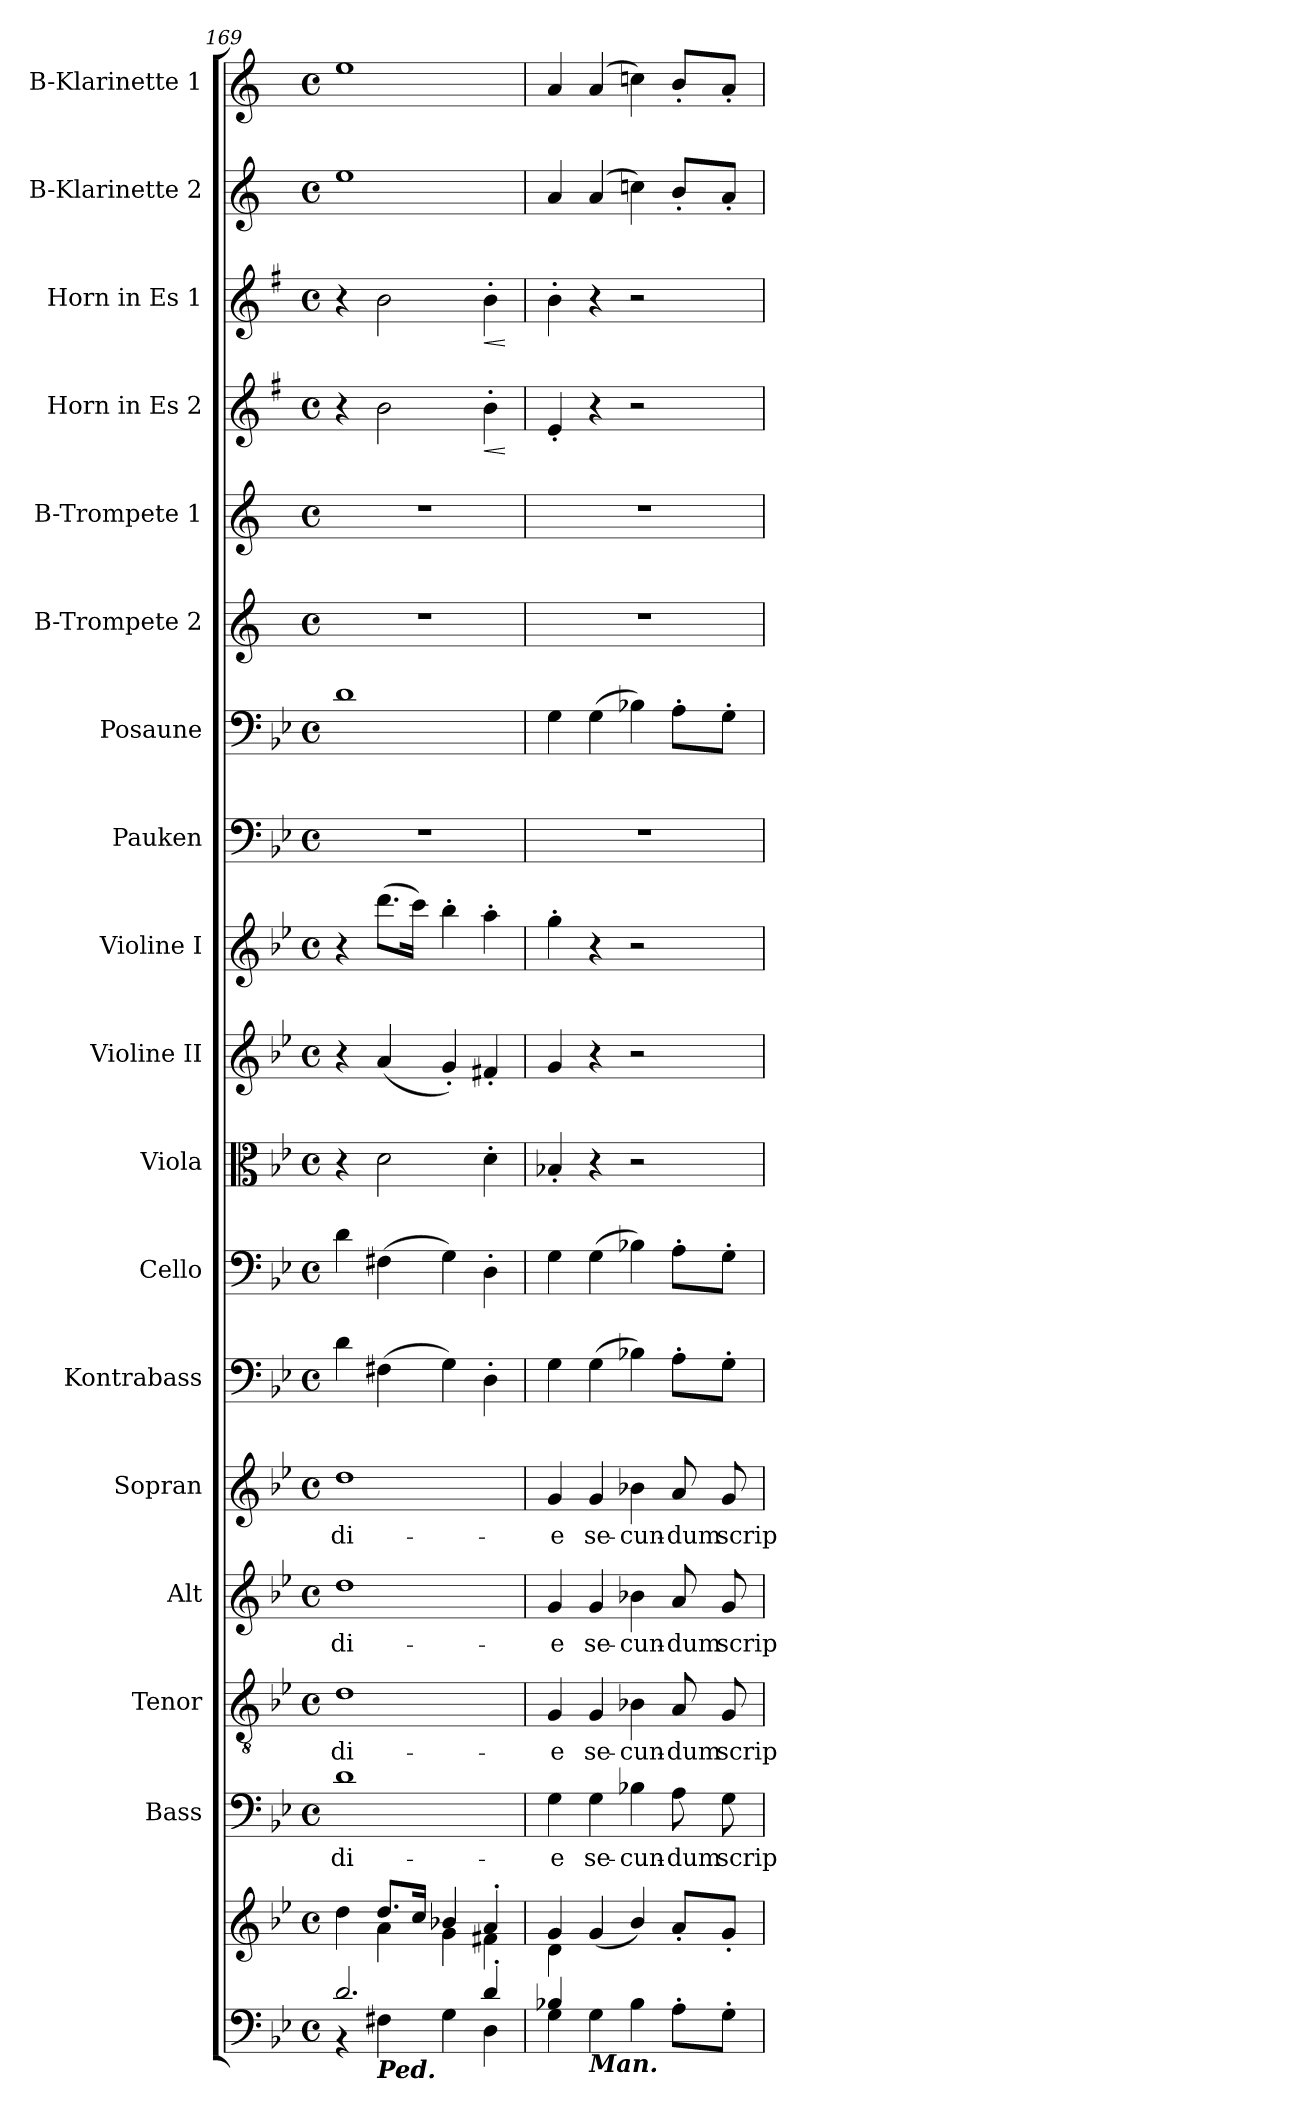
**kern	**kern	**kern	**text	**kern	**text	**kern	**text	**kern	**text	**kern	**kern	**kern	**kern	**kern	**kern	**kern	**kern	**kern	**kern	**dynam	**kern	**dynam	**kern	**kern
*part18	*part18	*part17	*part17	*part16	*part16	*part15	*part15	*part14	*part14	*part13	*part12	*part11	*part10	*part9	*part8	*part7	*part6	*part5	*part4	*part4	*part3	*part3	*part2	*part1
*staff19	*staff18	*staff17	*staff17	*staff16	*staff16	*staff15	*staff15	*staff14	*staff14	*staff13	*staff12	*staff11	*staff10	*staff9	*staff8	*staff7	*staff6	*staff5	*staff4	*staff4	*staff3	*staff3	*staff2	*staff1
*	*	*I"Bass	*	*I"Tenor	*	*I"Alt	*	*I"Sopran	*	*I"Kontrabass	*I"Cello	*I"Viola	*I"Violine II	*I"Violine I	*I"Pauken	*I"Posaune	*I"B-Trompete 2	*I"B-Trompete 1	*I"Horn in Es 2	*	*I"Horn in Es 1	*	*I"B-Klarinette 2	*I"B-Klarinette 1
*	*	*I'B.	*	*I'T.	*	*I'A.	*	*I'S.	*	*I'Kb.	*	*I'Vla.	*I'Vl. II	*I'Vl. I	*I'Pk.	*I'Pos.	*I'B Trp. 2	*I'B Trp. 1	*	*	*	*	*I'B Kl. 2	*I'B Kl. 1
*clefF4	*clefG2	*clefF4	*	*clefGv2	*	*clefG2	*	*clefG2	*	*clefF4	*clefF4	*clefC3	*clefG2	*clefG2	*clefF4	*clefF4	*clefG2	*clefG2	*clefG2	*	*clefG2	*	*clefG2	*clefG2
*	*	*	*	*	*	*	*	*	*	*ITrd7c12	*	*	*	*	*	*	*ITrd1c2	*ITrd1c2	*ITrd5c9	*	*ITrd5c9	*	*ITrd1c2	*ITrd1c2
*k[b-e-]	*k[b-e-]	*k[b-e-]	*	*k[b-e-]	*	*k[b-e-]	*	*k[b-e-]	*	*k[b-e-]	*k[b-e-]	*k[b-e-]	*k[b-e-]	*k[b-e-]	*k[b-e-]	*k[b-e-]	*k[b-e-]	*k[b-e-]	*k[b-e-]	*	*k[b-e-]	*	*k[b-e-]	*k[b-e-]
*B-:	*B-:	*B-:	*	*B-:	*	*B-:	*	*B-:	*	*B-:	*B-:	*B-:	*B-:	*B-:	*B-:	*B-:	*B-:	*B-:	*B-:	*	*B-:	*	*B-:	*B-:
*M4/4	*M4/4	*M4/4	*	*M4/4	*	*M4/4	*	*M4/4	*	*M4/4	*M4/4	*M4/4	*M4/4	*M4/4	*M4/4	*M4/4	*M4/4	*M4/4	*M4/4	*	*M4/4	*	*M4/4	*M4/4
*met(c)	*met(c)	*met(c)	*	*met(c)	*	*met(c)	*	*met(c)	*	*met(c)	*met(c)	*met(c)	*met(c)	*met(c)	*met(c)	*met(c)	*met(c)	*met(c)	*met(c)	*	*met(c)	*	*met(c)	*met(c)
=169	=169	=169	=169	=169	=169	=169	=169	=169	=169	=169	=169	=169	=169	=169	=169	=169	=169	=169	=169	=169	=169	=169	=169	=169
*^	*^	*	*	*	*	*	*	*	*	*	*	*	*	*	*	*	*	*	*	*	*	*	*	*
!	!	!	!	!	!LO:LY:b	!	!LO:LY:b	!	!LO:LY:b	!	!LO:LY:b	!	!	!	!	!	!	!	!	!	!	!	!	!	!	!
2.d/	4r	4dd\	4ryy	1d	di-	1d	di-	1dd	di-	1dd	di-	4D\	4d\	4r	4r	4r	1r	1d	1r	1r	4r	.	4r	.	1dd	1dd
!	!LO:TX:b:Bi:t=Ped.	!	!	!	!	!	!	!	!	!	!	!	!	!	!	!	!	!	!	!	!	!	!	!	!	!
.	4F#X\	8.dd/L	4a\	.	.	.	.	.	.	.	.	(>4FF#X\	(>4F#X\	2d\	(<4a/	(>8.ddd\L	.	.	.	.	2d\	.	2d\	.	.	.
.	.	16cc/Jk	.	.	.	.	.	.	.	.	.	.	.	.	.	16ccc\Jk)	.	.	.	.	.	.	.	.	.	.
.	4G\	4b-X/	4g\	.	.	.	.	.	.	.	.	4GG\)	4G\)	.	4g'</)	4bb-'>\	.	.	.	.	.	.	.	.	.	.
!	!	!	!	!	!	!	!	!	!	!	!	!	!	!	!	!	!	!	!	!	!	!LO:HP:b	!	!LO:HP:b	!	!
4d'</	4D\	4a'>/	4f#X\	.	.	.	.	.	.	.	.	4DD'>\	4D'>\	4d'>\	4f#X'</	4aa'>\	.	.	.	.	4d'>\	<	4d'>\	<	.	.
*v	*v	*	*	*	*	*	*	*	*	*	*	*	*	*	*	*	*	*	*	*	*	*	*	*	*	*
*	*v	*v	*	*	*	*	*	*	*	*	*	*	*	*	*	*	*	*	*	*	*	*	*	*	*
.	.	.	.	.	.	.	.	.	.	.	.	.	.	.	.	.	.	.	.	[	.	[	.	.
=170	=170	=170	=170	=170	=170	=170	=170	=170	=170	=170	=170	=170	=170	=170	=170	=170	=170	=170	=170	=170	=170	=170	=170	=170
*^	*^	*	*	*	*	*	*	*	*	*	*	*	*	*	*	*	*	*	*	*	*	*	*	*
!	!	!	!	!	!LO:LY:b	!	!LO:LY:b	!	!LO:LY:b	!	!LO:LY:b	!	!	!	!	!	!	!	!	!	!	!	!	!	!	!
4B-X/	4G\	4g/	4d\	4G\	-e	4G/	-e	4g/	-e	4g/	-e	4GG\	4G\	4B-X'</	4g/	4gg'>\	1r	4G\	1r	1r	4G'</	.	4d'>\	.	4g/	4g/
!LO:TX:b:Bi:t=Man.	!	!	!	!	!	!	!	!	!	!	!	!	!	!	!	!	!	!	!	!	!	!	!	!	!	!
!	!	!	!	!	!LO:LY:b	!	!LO:LY:b	!	!LO:LY:b	!	!LO:LY:b	!	!	!	!	!	!	!	!	!	!	!	!	!	!	!
2.ryy	4G\	(4g/	2.ryy	4G\	se-	4G/	se-	4g/	se-	4g/	se-	(>4GG\	(>4G\	4r	4r	4r	.	(>4G\	.	.	4r	.	4r	.	(4g/	(4g/
!	!	!	!	!	!LO:LY:b	!	!LO:LY:b	!	!LO:LY:b	!	!LO:LY:b	!	!	!	!	!	!	!	!	!	!	!	!	!	!	!
.	4B-\	4b-/)	.	4B-X\	-cun-	4B-X\	-cun-	4b-X\	-cun-	4b-X\	-cun-	4BB-X\)	4B-X\)	2r	2r	2r	.	4B-X\)	.	.	2r	.	2r	.	4b-X\)	4b-X\)
!	!	!	!	!	!LO:LY:b	!	!LO:LY:b	!	!LO:LY:b	!	!LO:LY:b	!	!	!	!	!	!	!	!	!	!	!	!	!	!	!
.	8A'>\L	8a'</L	.	8A\	-dum	8A/	-dum	8a/	-dum	8a/	-dum	8AA'>\L	8A'>\L	.	.	.	.	8A'>\L	.	.	.	.	.	.	8a'</L	8a'</L
!	!	!	!	!	!LO:LY:b	!	!LO:LY:b	!	!LO:LY:b	!	!LO:LY:b	!	!	!	!	!	!	!	!	!	!	!	!	!	!	!
.	8G'>\J	8g'</J	.	8G\	scrip-	8G/	scrip-	8g/	scrip-	8g/	scrip-	8GG'>\J	8G'>\J	.	.	.	.	8G'>\J	.	.	.	.	.	.	8g'</J	8g'</J
*v	*v	*	*	*	*	*	*	*	*	*	*	*	*	*	*	*	*	*	*	*	*	*	*	*	*	*
*	*v	*v	*	*	*	*	*	*	*	*	*	*	*	*	*	*	*	*	*	*	*	*	*	*	*
=	=	=	=	=	=	=	=	=	=	=	=	=	=	=	=	=	=	=	=	=	=	=	=	=
*-	*-	*-	*-	*-	*-	*-	*-	*-	*-	*-	*-	*-	*-	*-	*-	*-	*-	*-	*-	*-	*-	*-	*-	*-
